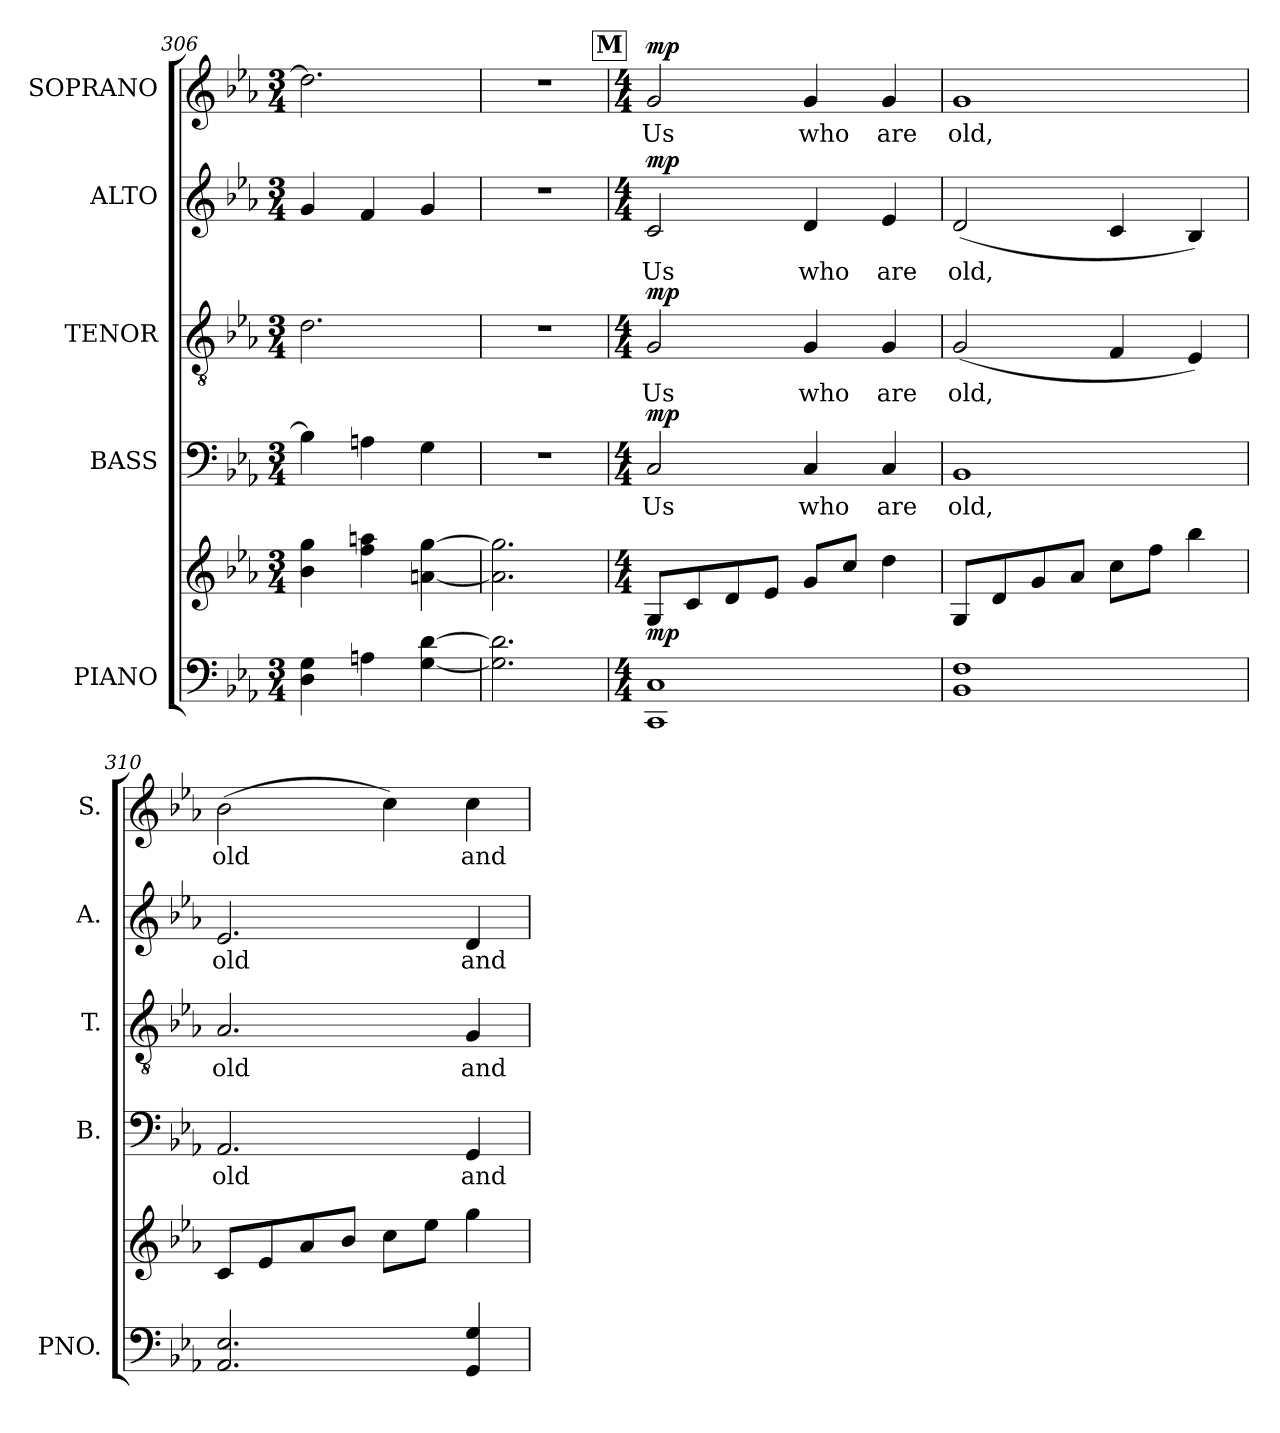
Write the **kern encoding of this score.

**kern	**kern	**dynam	**kern	**text	**dynam	**kern	**text	**dynam	**kern	**text	**dynam	**kern	**text	**dynam
*part5	*part5	*part5	*part4	*part4	*part4	*part3	*part3	*part3	*part2	*part2	*part2	*part1	*part1	*part1
*staff6	*staff5	*staff5/6	*staff4	*staff4	*staff4	*staff3	*staff3	*staff3	*staff2	*staff2	*staff2	*staff1	*staff1	*staff1
*I"PIANO	*	*	*I"BASS	*	*	*I"TENOR	*	*	*I"ALTO	*	*	*I"SOPRANO	*	*
*I'PNO.	*	*	*I'B.	*	*	*I'T.	*	*	*I'A.	*	*	*I'S.	*	*
*clefF4	*clefG2	*	*clefF4	*	*	*clefGv2	*	*	*clefG2	*	*	*clefG2	*	*
*	*	*	*	*	*	*ITrd7c12	*	*	*	*	*	*	*	*
*k[b-e-a-]	*k[b-e-a-]	*	*k[b-e-a-]	*	*	*k[b-e-a-]	*	*	*k[b-e-a-]	*	*	*k[b-e-a-]	*	*
*E-:	*E-:	*	*E-:	*	*	*E-:	*	*	*E-:	*	*	*E-:	*	*
*M3/4	*M3/4	*	*M3/4	*	*	*M3/4	*	*	*M3/4	*	*	*M3/4	*	*
=306	=306	=306	=306	=306	=306	=306	=306	=306	=306	=306	=306	=306	=306	=306
4Di\ 4Gi	4b-i\ 4ggi	.	4B-i\]	.	.	2.Di\	.	.	4gi/	.	.	2.ddi\]	.	.
4Ani\	4ffi\ 4aani	.	4Ani\	.	.	.	.	.	4fi/	.	.	.	.	.
[4Gi\ [4di	[4ani\ [4ggi	.	4Gi\	.	.	.	.	.	4gi/	.	.	.	.	.
=307	=307	=307	=307	=307	=307	=307	=307	=307	=307	=307	=307	=307	=307	=307
!	!	!	!LO:N:vis=1	!	!	!LO:N:vis=1	!	!	!LO:N:vis=1	!	!	!LO:N:vis=1	!	!
2.Gi\] 2.di]	2.ai\] 2.ggi]	.	2.r	.	.	2.r	.	.	2.r	.	.	2.r	.	.
!!LO:REH:place=s1:B:color=#000000:enc=box:fs=16.5694:t=M
=308	=308	=308	=308	=308	=308	=308	=308	=308	=308	=308	=308	=308	=308	=308
*M4/4	*M4/4	*	*M4/4	*	*	*M4/4	*	*	*M4/4	*	*	*M4/4	*	*
!	!	!	!	!LO:LY:b:color=#000000	!	!	!	!	!	!	!	!	!	!
!	!	!	!	!	!	!	!LO:LY:b:color=#000000	!	!	!	!	!	!	!
!	!	!	!	!	!	!	!	!	!	!LO:LY:b:color=#000000	!	!	!	!
!	!	!	!	!	!	!	!	!	!	!	!	!	!LO:LY:b:color=#000000	!
1CCi 1Ci	8Gi/L	mp	2Ci/	Us	mp	2GGi/	Us	mp	2ci/	Us	mp	2gi/	Us	mp
.	8ci/	.	.	.	.	.	.	.	.	.	.	.	.	.
.	8di/	.	.	.	.	.	.	.	.	.	.	.	.	.
.	8e-i/J	.	.	.	.	.	.	.	.	.	.	.	.	.
!	!	!	!	!LO:LY:b:color=#000000	!	!	!	!	!	!	!	!	!	!
!	!	!	!	!	!	!	!LO:LY:b:color=#000000	!	!	!	!	!	!	!
!	!	!	!	!	!	!	!	!	!	!LO:LY:b:color=#000000	!	!	!	!
!	!	!	!	!	!	!	!	!	!	!	!	!	!LO:LY:b:color=#000000	!
.	8gi/L	.	4Ci/	who	.	4GGi/	who	.	4di/	who	.	4gi/	who	.
.	8cci/J	.	.	.	.	.	.	.	.	.	.	.	.	.
!	!	!	!	!LO:LY:b:color=#000000	!	!	!	!	!	!	!	!	!	!
!	!	!	!	!	!	!	!LO:LY:b:color=#000000	!	!	!	!	!	!	!
!	!	!	!	!	!	!	!	!	!	!LO:LY:b:color=#000000	!	!	!	!
!	!	!	!	!	!	!	!	!	!	!	!	!	!LO:LY:b:color=#000000	!
.	4ddi\	.	4Ci/	are	.	4GGi/	are	.	4e-i/	are	.	4gi/	are	.
!!LO:LB:g=z
=309	=309	=309	=309	=309	=309	=309	=309	=309	=309	=309	=309	=309	=309	=309
!	!	!	!	!LO:LY:b:color=#000000	!	!	!	!	!	!	!	!	!	!
!	!	!	!	!	!	!	!LO:LY:b:color=#000000	!	!	!	!	!	!	!
!	!	!	!	!	!	!	!	!	!	!LO:LY:b:color=#000000	!	!	!	!
!	!	!	!	!	!	!	!	!	!	!	!	!	!LO:LY:b:color=#000000	!
1BB-i 1Fi	8Gi/L	.	1BB-i	old,	.	(2GGi/	old,	.	(2di/	old,	.	1gi	old,	.
.	8di/	.	.	.	.	.	.	.	.	.	.	.	.	.
.	8gi/	.	.	.	.	.	.	.	.	.	.	.	.	.
.	8a-i/J	.	.	.	.	.	.	.	.	.	.	.	.	.
.	8cci\L	.	.	.	.	4FFi/	.	.	4ci/	.	.	.	.	.
.	8ffi\J	.	.	.	.	.	.	.	.	.	.	.	.	.
.	4bb-i\	.	.	.	.	4EE-i/)	.	.	4B-i/)	.	.	.	.	.
=310	=310	=310	=310	=310	=310	=310	=310	=310	=310	=310	=310	=310	=310	=310
!	!	!	!	!LO:LY:b:color=#000000	!	!	!	!	!	!	!	!	!	!
!	!	!	!	!	!	!	!LO:LY:b:color=#000000	!	!	!	!	!	!	!
!	!	!	!	!	!	!	!	!	!	!LO:LY:b:color=#000000	!	!	!	!
!	!	!	!	!	!	!	!	!	!	!	!	!	!LO:LY:b:color=#000000	!
2.AA-i/ 2.E-i	8ci/L	.	2.AA-i/	old	.	2.AA-i/	old	.	2.e-i/	old	.	(2b-i\	old	.
.	8e-i/	.	.	.	.	.	.	.	.	.	.	.	.	.
.	8a-i/	.	.	.	.	.	.	.	.	.	.	.	.	.
.	8b-i/J	.	.	.	.	.	.	.	.	.	.	.	.	.
.	8cci\L	.	.	.	.	.	.	.	.	.	.	4cci\)	.	.
.	8ee-i\J	.	.	.	.	.	.	.	.	.	.	.	.	.
!	!	!	!	!LO:LY:b:color=#000000	!	!	!	!	!	!	!	!	!	!
!	!	!	!	!	!	!	!LO:LY:b:color=#000000	!	!	!	!	!	!	!
!	!	!	!	!	!	!	!	!	!	!LO:LY:b:color=#000000	!	!	!	!
!	!	!	!	!	!	!	!	!	!	!	!	!	!LO:LY:b:color=#000000	!
4GGi/ 4Gi	4ggi\	.	4GGi/	and	.	4GGi/	and	.	4di/	and	.	4cci\	and	.
=	=	=	=	=	=	=	=	=	=	=	=	=	=	=
*-	*-	*-	*-	*-	*-	*-	*-	*-	*-	*-	*-	*-	*-	*-
